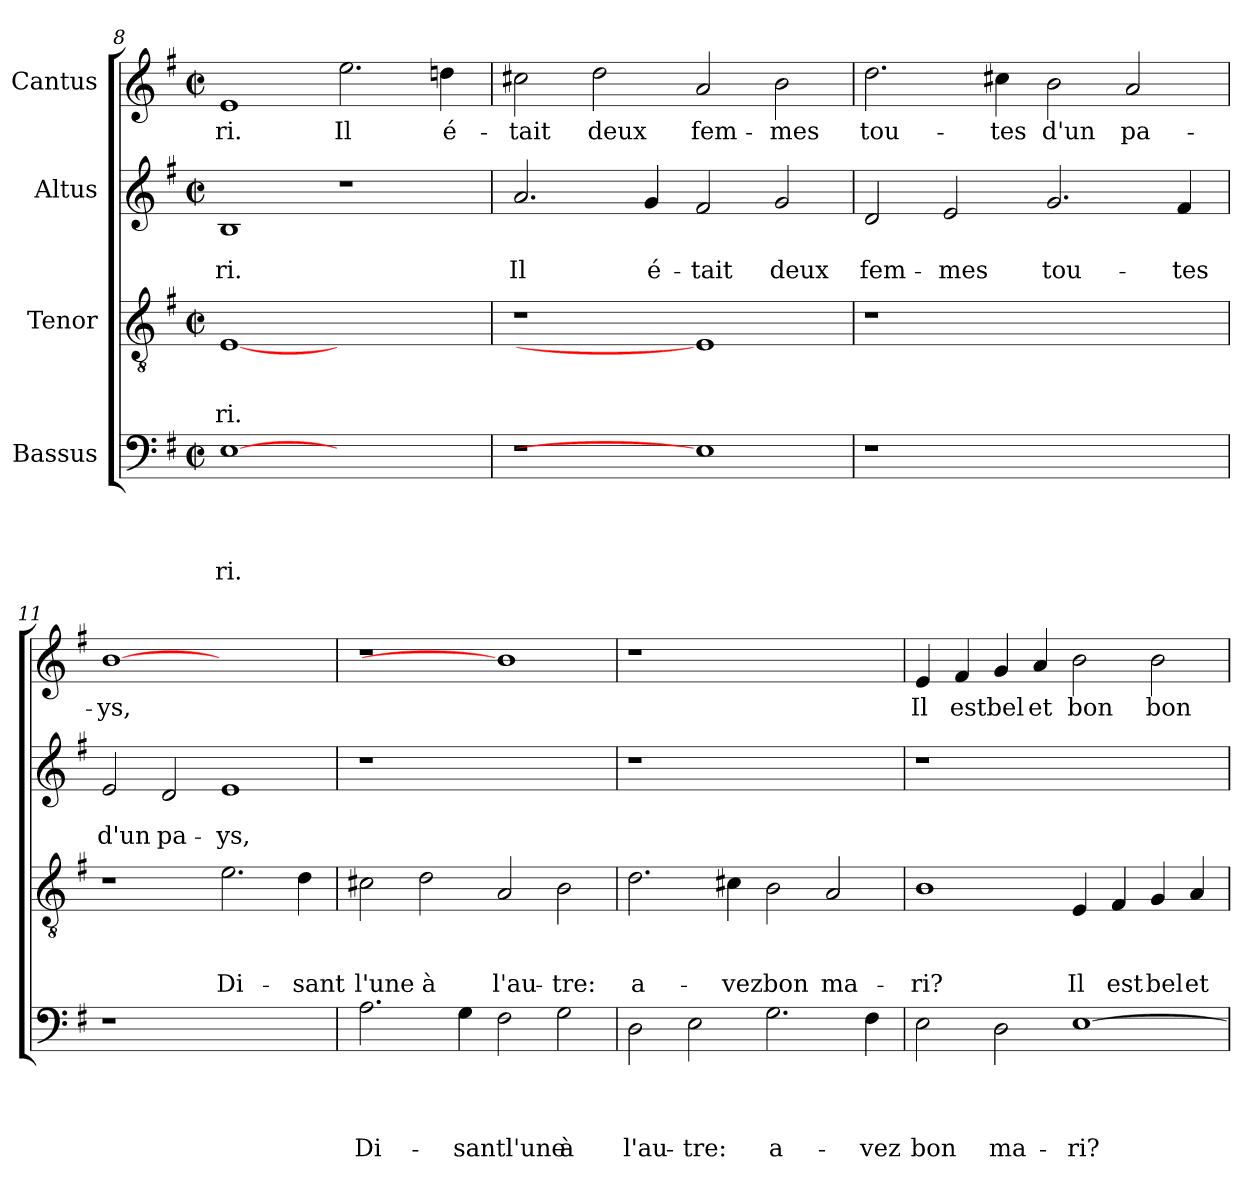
**kern	**text	**text	**text	**text	**kern	**text	**text	**text	**kern	**text	**text	**kern	**text
*part4	*part4	*part4	*part4	*part4	*part3	*part3	*part3	*part3	*part2	*part2	*part2	*part1	*part1
*staff4	*staff4	*staff4	*staff4	*staff4	*staff3	*staff3	*staff3	*staff3	*staff2	*staff2	*staff2	*staff1	*staff1
*I"Bassus	*	*	*	*	*I"Tenor	*	*	*	*I"Altus	*	*	*I"Cantus	*
!!LO:LB:g=z
*clefF4	*	*	*	*	*clefGv2	*	*	*	*clefG2	*	*	*clefG2	*
*k[f#]	*	*	*	*	*k[f#]	*	*	*	*k[f#]	*	*	*k[f#]	*
*G:	*	*	*	*	*G:	*	*	*	*G:	*	*	*G:	*
*M2/2	*	*	*	*	*M2/2	*	*	*	*M2/2	*	*	*M2/2	*
*met(c|)	*	*	*	*	*met(c|)	*	*	*	*met(c|)	*	*	*met(c|)	*
=8	=8	=8	=8	=8	=8	=8	=8	=8	=8	=8	=8	=8	=8
!	!	!	!	!LO:LY:b:rj	!	!	!	!LO:LY:b:rj	!	!	!LO:LY:b	!	!LO:LY:b
[1E	.	.	.	-ri.	[1E	.	.	-ri.	1B	.	-ri.	1e	-ri.
!	!	!	!	!	!	!	!	!	!	!	!	!	!LO:LY:b
1ryy	.	.	.	.	1ryy	.	.	.	1r	.	.	2.ee\	Il
!	!	!	!	!	!	!	!	!	!	!	!	!	!LO:LY:b
.	.	.	.	.	.	.	.	.	.	.	.	4ddn\	é-
=9	=9	=9	=9	=9	=9	=9	=9	=9	=9	=9	=9	=9	=9
!LO:N:vis=1	!	!	!	!	!LO:N:vis=1	!	!	!	!	!	!LO:LY:b	!	!LO:LY:b
1r	.	.	.	.	1r	.	.	.	2.a/	.	Il	2cc#X\	-tait
!	!	!	!	!	!	!	!	!	!	!	!	!	!LO:LY:b
.	.	.	.	.	.	.	.	.	.	.	.	2dd\	deux
!	!	!	!	!	!	!	!	!	!	!	!LO:LY:b	!	!
.	.	.	.	.	.	.	.	.	4g/	.	é-	.	.
!	!	!	!	!	!	!	!	!	!	!	!LO:LY:b	!	!LO:LY:b
1E]	.	.	.	.	1E]	.	.	.	2f#/	.	-tait	2a/	fem-
!	!	!	!	!	!	!	!	!	!	!	!LO:LY:b	!	!LO:LY:b
.	.	.	.	.	.	.	.	.	2g/	.	deux	2b\	-mes
=10	=10	=10	=10	=10	=10	=10	=10	=10	=10	=10	=10	=10	=10
!LO:N:vis=1	!	!	!	!	!LO:N:vis=1	!	!	!	!	!	!LO:LY:b	!	!LO:LY:b
1r	.	.	.	.	1r	.	.	.	2d/	.	fem-	2.dd\	tou-
!	!	!	!	!	!	!	!	!	!	!	!LO:LY:b	!	!
.	.	.	.	.	.	.	.	.	2e/	.	-mes	.	.
!	!	!	!	!	!	!	!	!	!	!	!	!	!LO:LY:b
.	.	.	.	.	.	.	.	.	.	.	.	4cc#X\	-tes
!	!	!	!	!	!	!	!	!	!	!	!LO:LY:b	!	!LO:LY:b
1ryy	.	.	.	.	1ryy	.	.	.	2.g/	.	tou-	2b\	d'un
!	!	!	!	!	!	!	!	!	!	!	!	!	!LO:LY:b
.	.	.	.	.	.	.	.	.	.	.	.	2a/	pa-
!	!	!	!	!	!	!	!	!	!	!	!LO:LY:b	!	!
.	.	.	.	.	.	.	.	.	4f#/	.	-tes	.	.
=11	=11	=11	=11	=11	=11	=11	=11	=11	=11	=11	=11	=11	=11
!LO:N:vis=1	!	!	!	!	!	!	!	!	!	!	!LO:LY:b	!	!LO:LY:b
1r	.	.	.	.	1r	.	.	.	2e/	.	d'un	[1b	-ys,
!	!	!	!	!	!	!	!	!	!	!	!LO:LY:b	!	!
.	.	.	.	.	.	.	.	.	2d/	.	pa-	.	.
!	!	!	!	!	!	!	!	!LO:LY:b	!	!	!LO:LY:b	!	!
1ryy	.	.	.	.	2.e\	.	.	Di-	1e	.	-ys,	1ryy	.
!	!	!	!	!	!	!	!	!LO:LY:b	!	!	!	!	!
.	.	.	.	.	4d\	.	.	-sant	.	.	.	.	.
!!LO:LB:g=z
=12	=12	=12	=12	=12	=12	=12	=12	=12	=12	=12	=12	=12	=12
!	!	!	!	!LO:LY:b	!	!	!	!LO:LY:b	!LO:N:vis=1	!	!	!LO:N:vis=1	!
2.A\	.	.	.	Di-	2c#X\	.	.	l'une	1r	.	.	1r	.
!	!	!	!	!	!	!	!	!LO:LY:b	!	!	!	!	!
.	.	.	.	.	2d\	.	.	à	.	.	.	.	.
!	!	!	!	!LO:LY:b	!	!	!	!	!	!	!	!	!
4G\	.	.	.	-santl'une	.	.	.	.	.	.	.	.	.
!	!	!	!	!	!	!	!	!LO:LY:b	!	!	!	!	!
2F#\	.	.	.	.	2A/	.	.	l'au-	1ryy	.	.	1b]	.
!	!	!	!	!LO:LY:b	!	!	!	!LO:LY:b	!	!	!	!	!
2G\	.	.	.	à	2B\	.	.	-tre:	.	.	.	.	.
=13	=13	=13	=13	=13	=13	=13	=13	=13	=13	=13	=13	=13	=13
!	!	!	!	!LO:LY:b	!	!	!	!LO:LY:b	!LO:N:vis=1	!	!	!LO:N:vis=1	!
2D\	.	.	.	l'au-	2.d\	.	.	a-	1r	.	.	1r	.
!	!	!	!	!LO:LY:b	!	!	!	!	!	!	!	!	!
2E\	.	.	.	-tre:	.	.	.	.	.	.	.	.	.
!	!	!	!	!	!	!	!	!LO:LY:b	!	!	!	!	!
.	.	.	.	.	4c#X\	.	.	-vezbon	.	.	.	.	.
!	!	!	!	!LO:LY:b	!	!	!	!	!	!	!	!	!
2.G\	.	.	.	a-	2B\	.	.	.	1ryy	.	.	1ryy	.
!	!	!	!	!	!	!	!	!LO:LY:b	!	!	!	!	!
.	.	.	.	.	2A/	.	.	ma-	.	.	.	.	.
!	!	!	!	!LO:LY:b	!	!	!	!	!	!	!	!	!
4F#\	.	.	.	-vez	.	.	.	.	.	.	.	.	.
=14	=14	=14	=14	=14	=14	=14	=14	=14	=14	=14	=14	=14	=14
!	!	!	!	!LO:LY:b	!	!	!	!LO:LY:b	!LO:N:vis=1	!	!	!	!LO:LY:b
2E\	.	.	.	bon	1B	.	.	-ri?	1r	.	.	4e/	Il
!	!	!	!	!	!	!	!	!	!	!	!	!	!LO:LY:b
.	.	.	.	.	.	.	.	.	.	.	.	4f#/	estbel
!	!	!	!	!LO:LY:b	!	!	!	!	!	!	!	!	!
2D\	.	.	.	ma-	.	.	.	.	.	.	.	4g/	.
!	!	!	!	!	!	!	!	!	!	!	!	!	!LO:LY:b
.	.	.	.	.	.	.	.	.	.	.	.	4a/	et
!	!	!	!	!LO:LY:b	!	!	!	!LO:LY:b	!	!	!	!	!LO:LY:b
[>1E	.	.	.	-ri?	4E/	.	.	Il	1ryy	.	.	2b\	bon
!	!	!	!	!	!	!	!	!LO:LY:b	!	!	!	!	!
.	.	.	.	.	4F#/	.	.	est	.	.	.	.	.
!	!	!	!	!	!	!	!	!LO:LY:b	!	!	!	!	!LO:LY:b
.	.	.	.	.	4G/	.	.	bel	.	.	.	2b\	bon
!	!	!	!	!	!	!	!	!LO:LY:b	!	!	!	!	!
.	.	.	.	.	4A/	.	.	et	.	.	.	.	.
=	=	=	=	=	=	=	=	=	=	=	=	=	=
*-	*-	*-	*-	*-	*-	*-	*-	*-	*-	*-	*-	*-	*-
